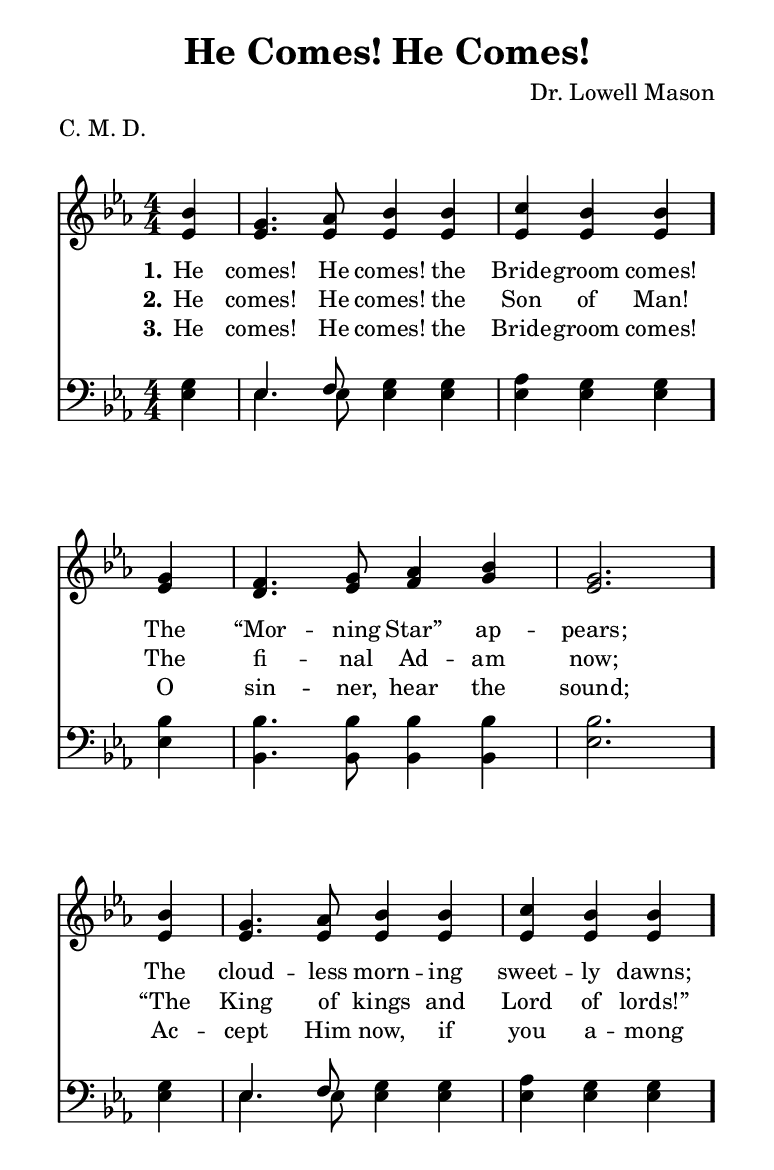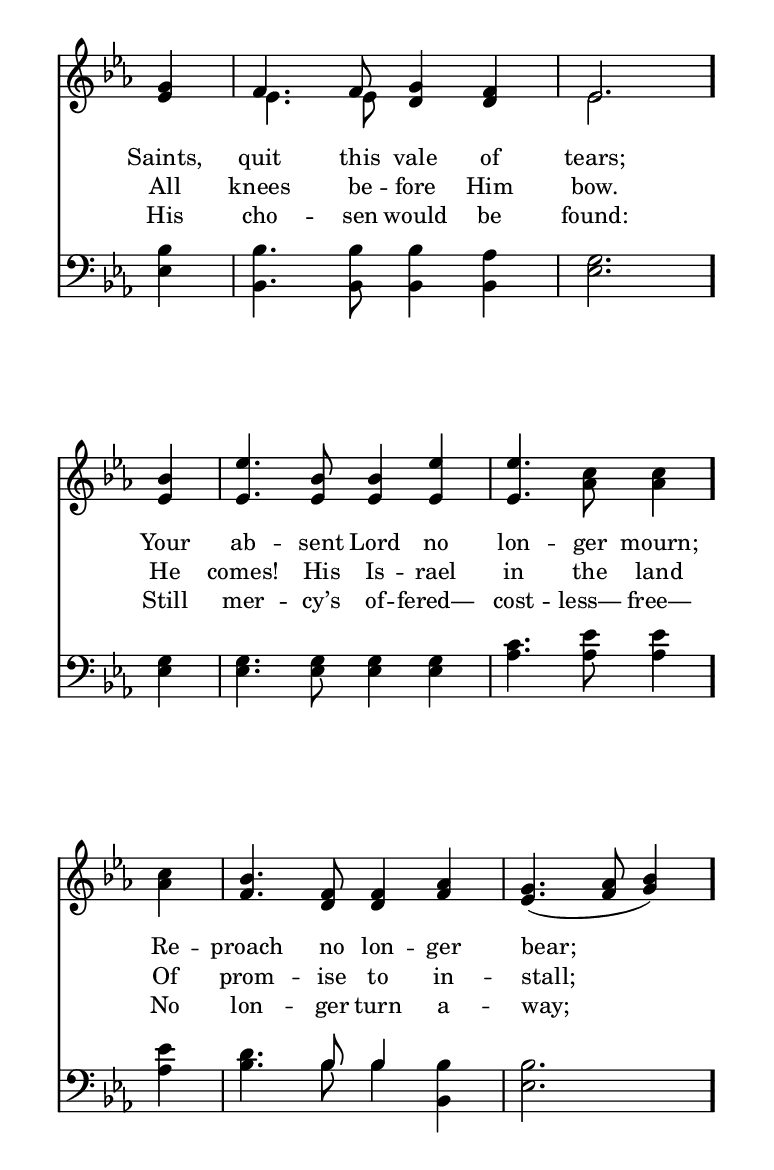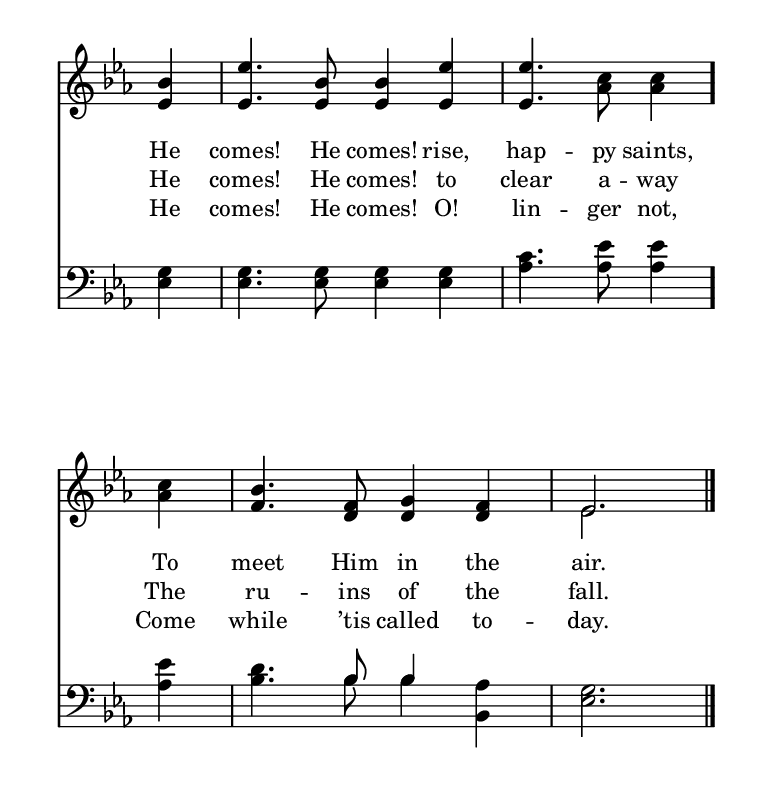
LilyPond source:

\include "common/global.ily"
\paper {
  \include "common/paper.ily"
  %ragged-bottom = ##t
  %ragged-last-bottom = ##t
  %systems-per-page = ##f
  %page-count = ##f
}

\header{
  hymnnumber = "17"
  title = "He Comes! He Comes!"
  tunename = "Ostend"
  meter = "C. M. D."
  %poet = ""
  composer = "Dr. Lowell Mason"
  %copyright = ""
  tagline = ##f
}

% for fermata in MIDI
ta = { \tempo 4=80 }
tb = { \tempo 4=40 }

patternAA = { c4 | c4. c8 c4 c4 | c4 c4 c4    } % Line 1 / 3 all
patternAB = { c4 | c4. c8 c4 c4 | c4. c8 c4   } % Line 5 / 7 all
patternAC = { c4 | c4. c8 c4 c4 | c4.( c8 c4) } % Line 6 soprano / alto

patternBA = { c4 | c4. c8 c4 c4 c2. } % Line 2 / 4 / 8 all, Line 6 tenor / bass

global = {
  \include "common/overrides.ily"
  \override Staff.TimeSignature.style = #'numbered
  \time 4/4
  \override Score.MetronomeMark.transparent = ##t % hide all fermata changes too
  \ta
  \key ees \major
  \partial 4
  \autoBeamOff
}

notesSoprano = {
\global
\relative c'' {

  \changePitch \patternAA { bes  | g aes bes bes   | c bes bes }
  \changePitch \patternBA { g    | f g aes bes     | g         }
  \changePitch \patternAA { bes  | g aes bes bes   | c bes bes }
  \changePitch \patternBA { g    | f f g f         | ees       }

  \changePitch \patternAB { bes' | ees bes bes ees | ees c c   }
  \changePitch \patternAC { c    | bes f f aes     | g aes bes }
  \changePitch \patternAB { bes  | ees bes bes ees | ees c c   }
  \changePitch \patternBA { c    | bes f g f       | ees       }

  \bar "|."

}
}

notesAlto = {
\global
\relative e' {

  \changePitch \patternAA { ees | ees ees ees ees | ees ees ees }
  \changePitch \patternBA { ees | d ees f g       | ees         }
  \changePitch \patternAA { ees | ees ees ees ees | ees ees ees }
  \changePitch \patternBA { ees | ees ees d d     | ees         }

  \changePitch \patternAB { ees | ees ees ees ees | ees aes aes }
  \changePitch \patternAC { aes | f d d f         | ees f g     }
  \changePitch \patternAB { ees | ees ees ees ees | ees aes aes }
  \changePitch \patternBA { aes | f d d d         | ees         }

}
}

notesTenor = {
\global
\relative a {

  \changePitch \patternAA { g   | ees f g g       | aes g g   }
  \changePitch \patternBA { bes | bes bes bes bes | bes       }
  \changePitch \patternAA { g   | ees f g g       | aes g g   }
  \changePitch \patternBA { bes | bes bes bes aes | g         }

  \changePitch \patternAB { g   | g g g g         | c ees ees }
  \changePitch \patternBA { ees | d bes bes bes   | bes       }
  \changePitch \patternAB { g   | g g g g         | c ees ees }
  \changePitch \patternBA { ees | d bes bes aes   | g         }

}
}

notesBass = {
\global
\relative f {

  \changePitch \patternAA { ees | ees ees ees ees  | ees ees ees }
  \changePitch \patternBA { ees | bes bes bes bes  | ees         }
  \changePitch \patternAA { ees | ees ees ees ees  | ees ees ees }
  \changePitch \patternBA { ees | bes bes bes bes  | ees         }

  \changePitch \patternAB { ees | ees ees ees ees  | aes aes aes }
  \changePitch \patternBA { aes | bes bes bes bes, | ees         }
  \changePitch \patternAB { ees | ees ees ees ees  | aes aes aes }
  \changePitch \patternBA { aes | bes bes bes bes, | ees         }

}
}

wordsA = \lyricmode {
\set stanza = "1."

He comes! He comes! the Bride -- groom comes! \bar "."
The “Mor -- ning Star” ap -- pears; \bar "." \break
The cloud -- less morn -- ing sweet -- ly dawns; \bar "."
Saints, quit this vale of tears; \bar "." \break
Your ab -- sent Lord no lon -- ger mourn; \bar "."
Re -- proach no lon -- ger bear; \bar "." \break
He comes! He comes! rise, hap -- py saints, \bar "."
To meet Him in the air. \bar "." \break

}

wordsB = \lyricmode {
\set stanza = "2."

He comes! He comes! the Son of Man!
The fi -- nal Ad -- am now;
“The King of kings and Lord of lords!”
All knees be -- fore Him bow.
He comes! His Is -- rael in the land
Of prom -- ise to in -- stall;
He comes! He comes! to clear a -- way
The ru -- ins of the fall.

}

wordsC = \lyricmode {
\set stanza = "3."

He comes! He comes! the Bride -- groom comes!
O sin -- ner, hear the sound;
Ac -- cept Him now, if you a -- mong
His cho -- sen would be found:
Still mer -- cy’s of -- fered— cost -- less— free—
No lon -- ger turn a -- way;
He comes! He comes! O! lin -- ger not,
Come while ’tis called to -- day.

}

\score {
  \context ChoirStaff <<
    \context Staff = upper <<
      \set ChoirStaff.systemStartDelimiter = #'SystemStartBar
      \partcombine #'(2 . 9) \notesSoprano \notesAlto
      \context NullVoice = sopranos { \voiceOne << \notesSoprano >> }
      \context NullVoice = altos { \voiceTwo << \notesAlto >> }
      \context Lyrics = one   \lyricsto sopranos \wordsA
      \context Lyrics = two   \lyricsto sopranos \wordsB
      \context Lyrics = three \lyricsto sopranos \wordsC
      %\context Lyrics = four  \lyricsto sopranos \wordsD
      %\context Lyrics = five  \lyricsto sopranos \wordsE
    >>
    \context Staff = men <<
      \clef bass
      \partcombine #'(2 . 9) \notesTenor \notesBass
      \context NullVoice = tenors { \voiceOne << \notesTenor >> }
      \context NullVoice = basses { \voiceTwo << \notesBass >> }
    >>
  >>
  \layout {
    \include "common/layout.ily"
  }
  \midi{
    \include "common/midi.ily"
  }
}

\version "2.19.49"  % necessary for upgrading to future LilyPond versions.

% vi:set et ts=2 sw=2 ai nocindent syntax=lilypond:
